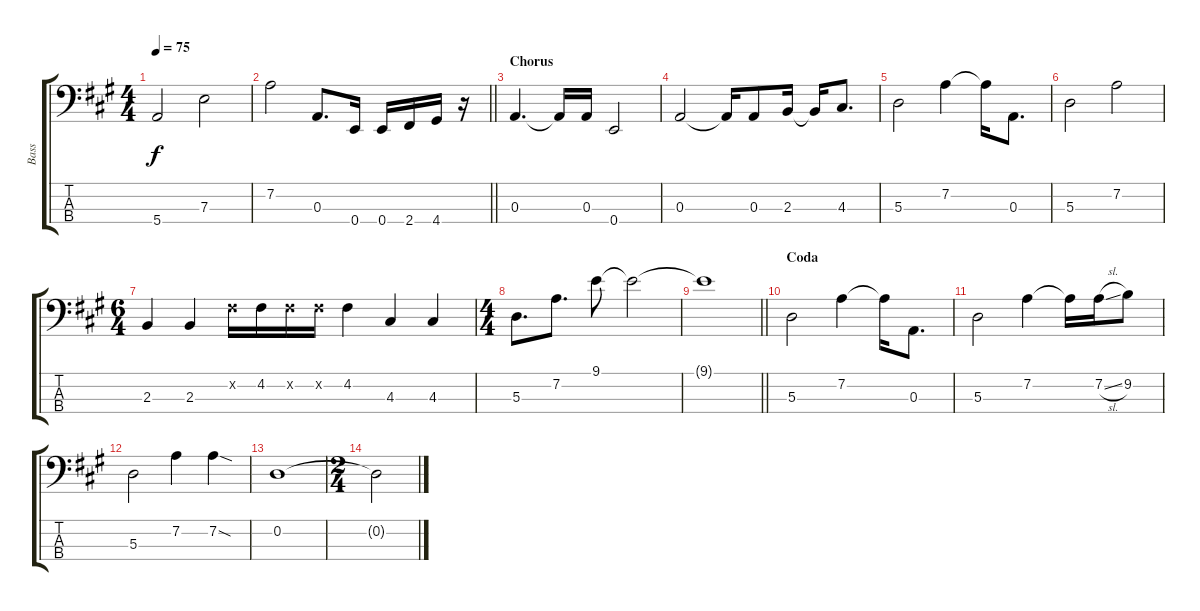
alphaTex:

\track ("Bass" "Bass") {instrument electricbassfinger}
\staff {score tabs}
\tuning (G2 D2 A1 E1) {hide}
\ts (4 4)
\tempo 75
\clef f4
\ks f#minor
5.4.2{dy f} 7.3.2 |
\barLineRight lightlight
7.2.2 0.3.8{d} 0.4.16 0.4.16 2.4.16 4.4.16 r.16 |
\section ("" "Chorus")
0.3.4{d} 0.3{t}.16 0.3.16 0.4.2 |
0.3.2 0.3{t}.16 0.3.8 2.3.16 2.3{t}.16 4.3.8{d} |
5.3.2 7.2.4 7.2{t}.16 0.3.8{d} |
5.3.2 7.2.2 |
\ts (6 4)
2.3.4 2.3.4 4.2{x}.16 4.2.16 4.2{x}.16 4.2{x}.16 4.2.4 4.3.4 4.3.4 |
\ts (4 4)
5.3.8{d} 7.2.8{d} 9.1.8 9.1{t}.2 |
\barLineRight lightlight
9.1{t}.1 |
\section ("" "Coda")
5.3.2 7.2.4 7.2{t}.16 0.3.8{d} |
5.3.2 7.2.4 7.2{t}.16 7.2{sl}.16 9.2.8 |
5.3.2 7.2.4 7.2{sod}.4 |
0.2.1 |
\ts (2 4)
0.2{t}.2
